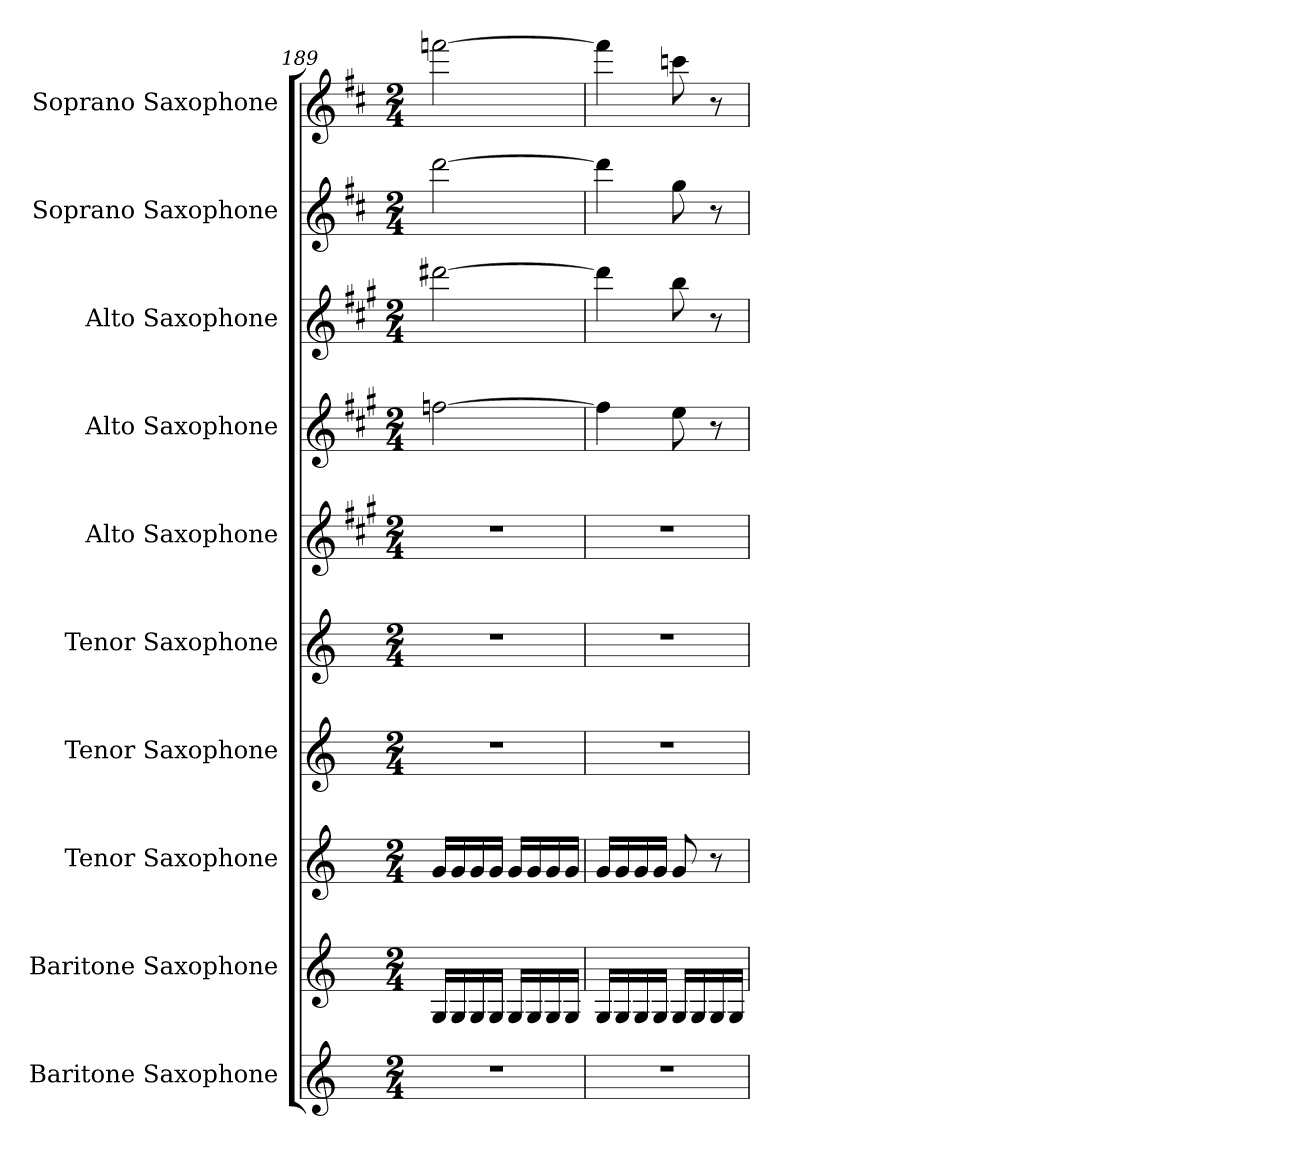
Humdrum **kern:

**kern	**kern	**kern	**kern	**kern	**kern	**kern	**kern	**kern	**kern
*part10	*part9	*part8	*part7	*part6	*part5	*part4	*part3	*part2	*part1
*staff10	*staff9	*staff8	*staff7	*staff6	*staff5	*staff4	*staff3	*staff2	*staff1
*I"Baritone Saxophone	*I"Baritone Saxophone	*I"Tenor Saxophone	*I"Tenor Saxophone	*I"Tenor Saxophone	*I"Alto Saxophone	*I"Alto Saxophone	*I"Alto Saxophone	*I"Soprano Saxophone	*I"Soprano Saxophone
*I'Bar. Sax.	*I'Bar. Sax.	*I'T. Sax.	*I'T. Sax.	*I'T. Sax.	*I'A. Sax.	*I'A. Sax.	*I'A. Sax.	*I'S. Sax.	*I'S. Sax.
*clefG2	*clefG2	*clefG2	*clefG2	*clefG2	*clefG2	*clefG2	*clefG2	*clefG2	*clefG2
*ITrd12c21	*ITrd12c21	*ITrd8c14	*ITrd8c14	*ITrd8c14	*ITrd5c9	*ITrd5c9	*ITrd5c9	*ITrd1c2	*ITrd1c2
*k[]	*k[]	*k[]	*k[]	*k[]	*k[]	*k[]	*k[]	*k[]	*k[]
*M2/4	*M2/4	*M2/4	*M2/4	*M2/4	*M2/4	*M2/4	*M2/4	*M2/4	*M2/4
=189	=189	=189	=189	=189	=189	=189	=189	=189	=189
2r	16GG/LL	16G/LL	2r	2r	2r	[2a-X\	[2ff#X\	[2ccc\	[2eee-X\
.	16GG/	16G/	.	.	.	.	.	.	.
.	16GG/	16G/	.	.	.	.	.	.	.
.	16GG/JJ	16G/JJ	.	.	.	.	.	.	.
.	16GG/LL	16G/LL	.	.	.	.	.	.	.
.	16GG/	16G/	.	.	.	.	.	.	.
.	16GG/	16G/	.	.	.	.	.	.	.
.	16GG/JJ	16G/JJ	.	.	.	.	.	.	.
=190	=190	=190	=190	=190	=190	=190	=190	=190	=190
2r	16GG/LL	16G/LL	2r	2r	2r	4a-\]	4ff#\]	4ccc\]	4eee-\]
.	16GG/	16G/	.	.	.	.	.	.	.
.	16GG/	16G/	.	.	.	.	.	.	.
.	16GG/JJ	16G/JJ	.	.	.	.	.	.	.
.	16GG/LL	8G/	.	.	.	8g\	8dd\	8ff\	8bb-X\
.	16GG/	.	.	.	.	.	.	.	.
.	16GG/	8r	.	.	.	8r	8r	8r	8r
.	16GG/JJ	.	.	.	.	.	.	.	.
=	=	=	=	=	=	=	=	=	=
*-	*-	*-	*-	*-	*-	*-	*-	*-	*-
